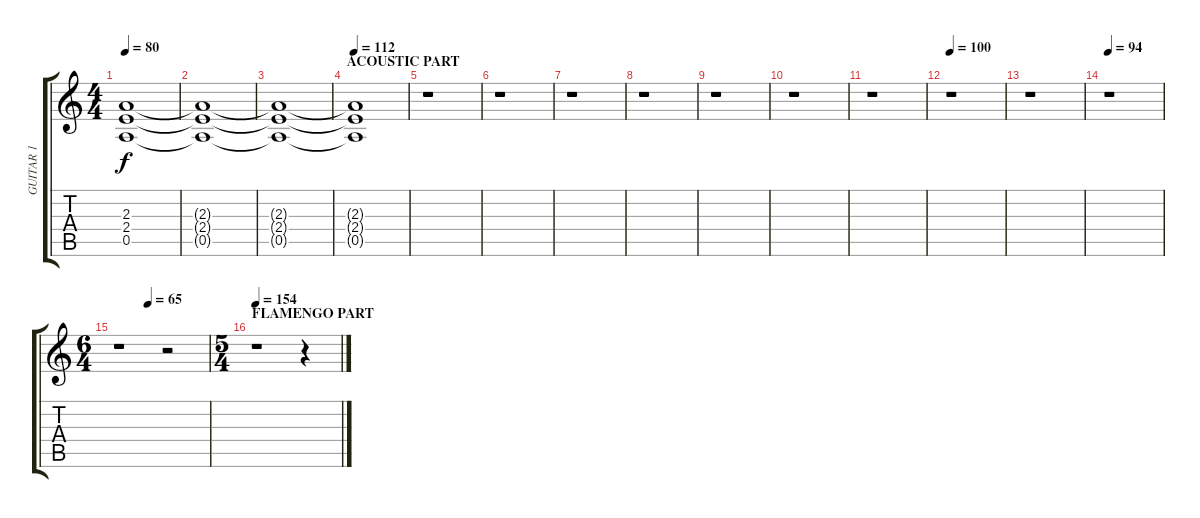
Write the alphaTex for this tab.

\track ("GUITAR 1" "GUITAR 1") {instrument distortionguitar}
\staff {score tabs}
\tuning (E4 B3 G3 D3 A2 E2) {hide}
\ts (4 4)
\tempo 80
\clef g2
\ks c
(2.3{t} 2.4{t} 0.5{t}).1{dy f} |
(2.3{t} 2.4{t} 0.5{t}).1{volume 9} |
(2.3{t} 2.4{t} 0.5{t}).1 |
\section ("" "ACOUSTIC PART")
\tempo 112
(2.3{t} 2.4{t} 0.5{t}).1{volume 5} |
r.1 |
r.1 |
r.1 |
r.1 |
r.1 |
r.1 |
r.1 |
\tempo 100
r.1 |
r.1 |
\tempo 94
r.1 |
\ts (6 4)
\tempo (65 0.3333333333333333)
r.1 r.2 |
\ts (5 4)
\section ("" "FLAMENGO PART")
\tempo 154
r.1 r.4
